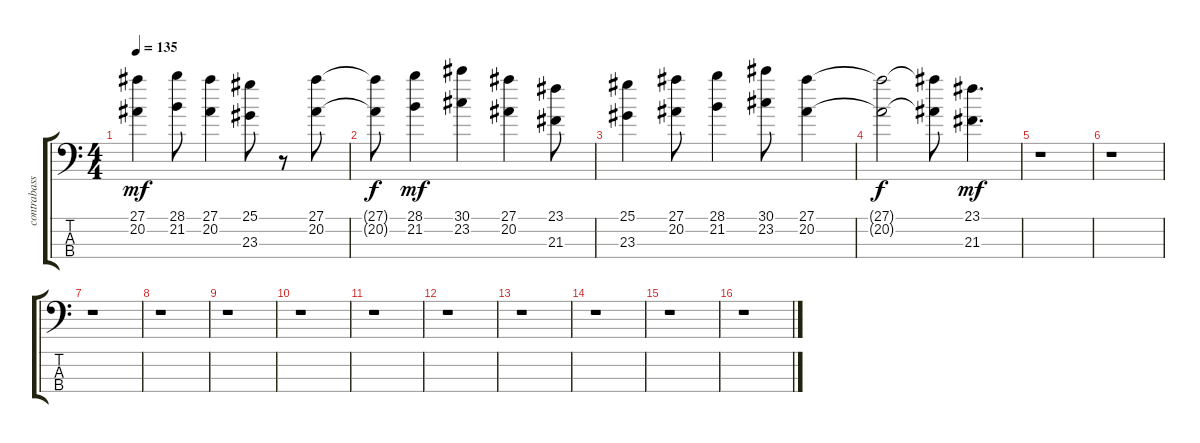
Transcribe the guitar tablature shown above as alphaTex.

\track ("contrabass" "contrabass") {instrument contrabass}
\staff {score tabs}
\tuning (G2 D2 A1 E1) {hide}
\ts (4 4)
\tempo 135
\clef f4
\ks c
(27.1 20.2).4{dy mf} (28.1 21.2).8 (27.1 20.2).4 (25.1 23.3).8 r.8 (27.1 20.2).8 |
(27.1{t} 20.2{t}).8{dy f} (28.1 21.2).4{dy mf} (30.1 23.2).4 (27.1 20.2).4 (23.1 21.3).8 |
(25.1 23.3).4 (27.1 20.2).8 (28.1 21.2).4 (30.1 23.2).8 (27.1 20.2).4 |
(27.1{t} 20.2{t}).2{dy f} (27.1{t} 20.2{t}).8 (23.1 21.3).4{d dy mf} |
r.1 |
r.1 |
r.1 |
r.1 |
r.1 |
r.1 |
r.1 |
r.1 |
r.1 |
r.1 |
r.1 |
r.1
